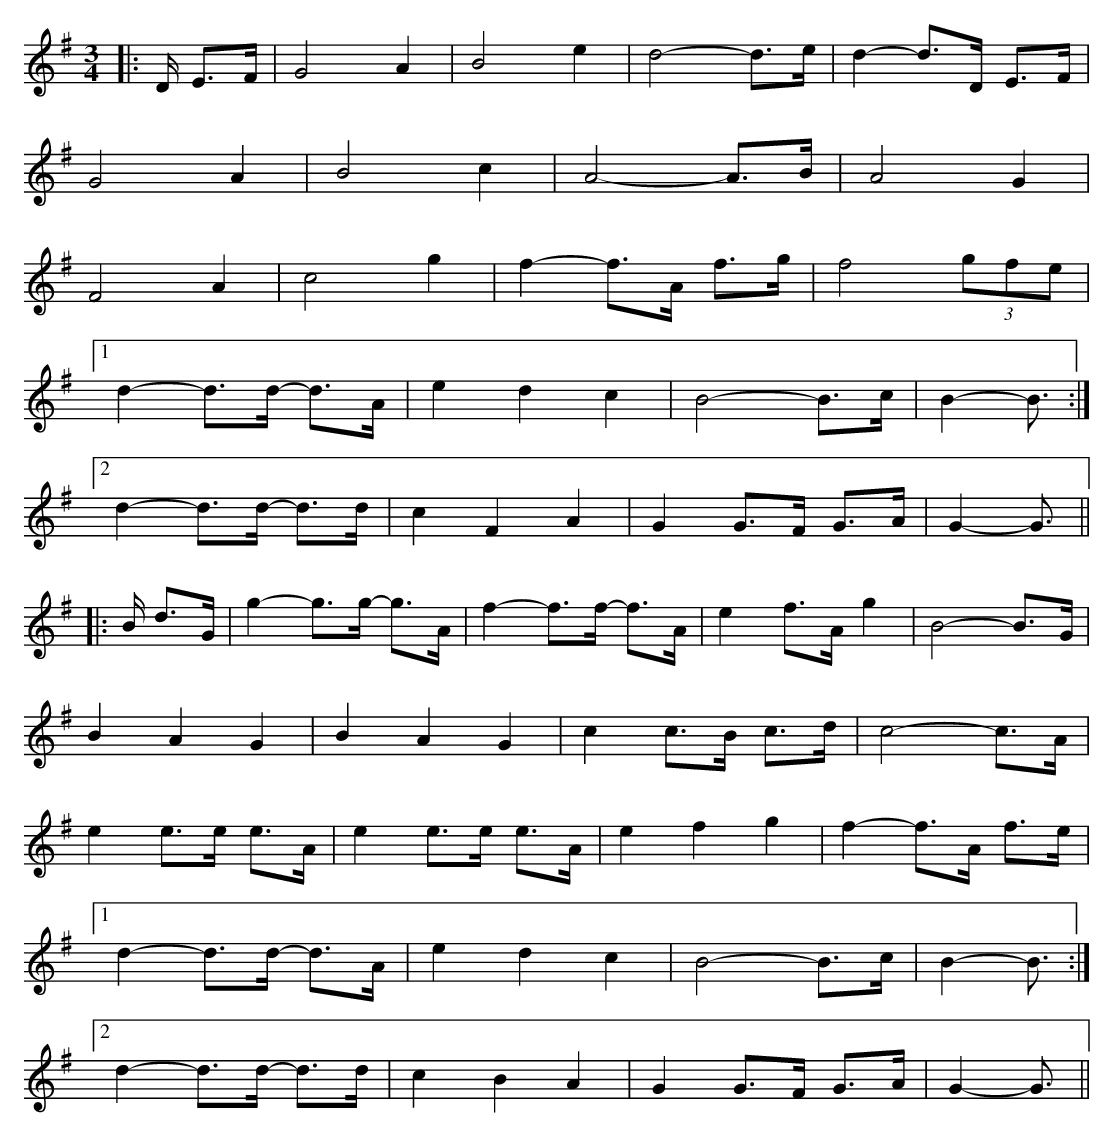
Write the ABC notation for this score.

X:1
M:3/4
K:G
|:D/ E>F|G4 A2|B4 e2|d4- d>e|d2- d>D E>F|
G4 A2|B4 c2|A4- A>B|A4 G2|
F4 A2|c4 g2|f2- f>A f>g|f4 (3gfe|
[1 d2- d>d- d>A|e2 d2 c2|B4- B>c|B2- B3/2:|
[2 d2- d>d- d>d|c2 F2 A2|G2 G>F G>A|G2- G3/2||
|:B/ d>G|g2- g>g- g>A|f2- f>f- f>A|e2 f>A g2|B4- B>G|
B2 A2 G2|B2 A2 G2|c2 c>B c>d|c4- c>A|
e2 e>e e>A|e2 e>e e>A|e2 f2 g2|f2- f>A f>e|
[1 d2- d>d- d>A|e2 d2 c2|B4- B>c|B2- B3/2:|
[2 d2- d>d- d>d|c2 B2 A2|G2 G>F G>A|G2- G3/2||
